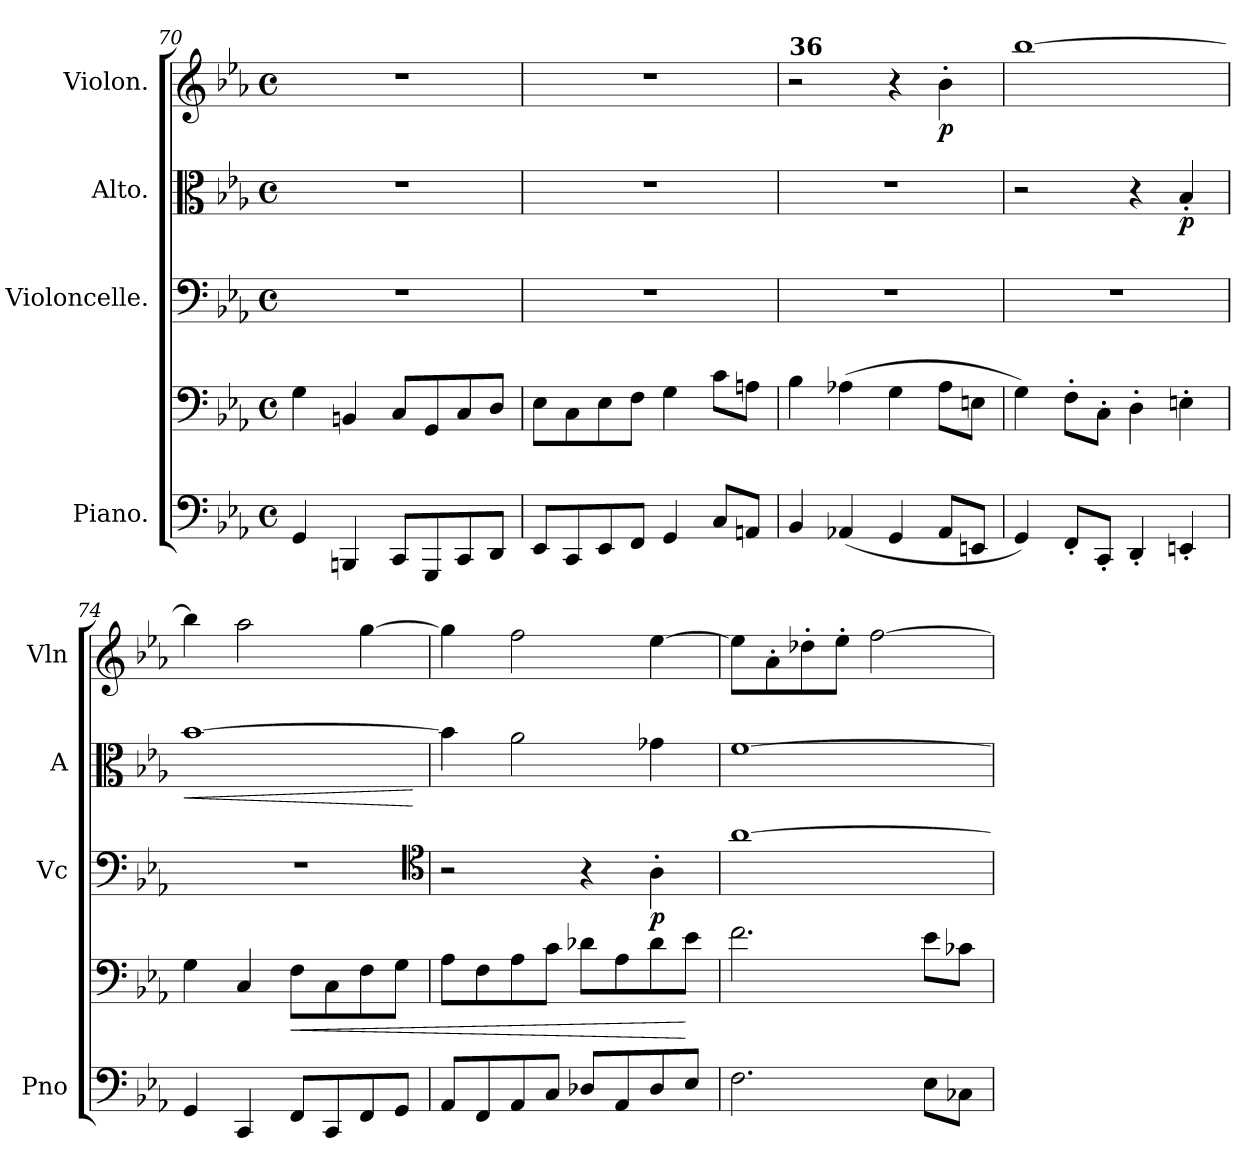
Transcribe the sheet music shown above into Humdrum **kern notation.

**kern	**kern	**dynam	**kern	**dynam	**kern	**dynam	**kern	**dynam
*part4	*part4	*part4	*part3	*part3	*part2	*part2	*part1	*part1
*staff5	*staff4	*staff4/5	*staff3	*staff3	*staff2	*staff2	*staff1	*staff1
*I"Piano.	*	*	*I"Violoncelle.	*	*I"Alto.	*	*I"Violon.	*
*I'Pno	*	*	*I'Vc	*	*I'A	*	*I'Vln	*
*clefF4	*clefF4	*	*clefF4	*	*clefC3	*	*clefG2	*
*k[b-e-a-]	*k[b-e-a-]	*	*k[b-e-a-]	*	*k[b-e-a-]	*	*k[b-e-a-]	*
*c:	*c:	*	*c:	*	*c:	*	*c:	*
*M4/4	*M4/4	*	*M4/4	*	*M4/4	*	*M4/4	*
*met(c)	*met(c)	*	*met(c)	*	*met(c)	*	*met(c)	*
=70	=70	=70	=70	=70	=70	=70	=70	=70
4GG/	4G\	.	1r	.	1r	.	1r	.
4BBBn/	4BBn/	.	.	.	.	.	.	.
8CC/L	8C/L	.	.	.	.	.	.	.
8GGG/	8GG/	.	.	.	.	.	.	.
8CC/	8C/	.	.	.	.	.	.	.
8DD/J	8D/J	.	.	.	.	.	.	.
=71	=71	=71	=71	=71	=71	=71	=71	=71
8EE-/L	8E-\L	.	1r	.	1r	.	1r	.
8CC/	8C\	.	.	.	.	.	.	.
8EE-/	8E-\	.	.	.	.	.	.	.
8FF/J	8F\J	.	.	.	.	.	.	.
4GG/	4G\	.	.	.	.	.	.	.
8C/L	8c\L	.	.	.	.	.	.	.
8AAn/J	8An\J	.	.	.	.	.	.	.
=72	=72	=72	=72	=72	=72	=72	=72	=72
!	!	!	!	!	!	!	!LO:TX:a:B:t=36	!
4BB-/	4B-\	.	1r	.	1r	.	2r	.
(4AA-X/	(4A-X\	.	.	.	.	.	.	.
4GG/	4G\	.	.	.	.	.	4r	.
8AA-/L	8A-\L	.	.	.	.	.	4b-'\	p
8EEn/J	8En\J	.	.	.	.	.	.	.
=73	=73	=73	=73	=73	=73	=73	=73	=73
4GG/)	4G\)	.	1r	.	2r	.	[1bb-	.
8FF'/L	8F'\L	.	.	.	.	.	.	.
8CC'/J	8C'\J	.	.	.	.	.	.	.
4DD'/	4D'\	.	.	.	4r	.	.	.
4EEn'/	4En'\	.	.	.	4B-'/	p	.	.
=74	=74	=74	=74	=74	=74	=74	=74	=74
!	!	!	!	!	!	!LO:HP:b	!	!
4GG/	4G\	.	1r	.	[1b-	<	4bb-\]	.
4CC/	4C/	.	.	.	.	.	2aa-\	.
!	!	!LO:HP:b	!	!	!	!	!	!
8FF/L	8F\L	<	.	.	.	.	.	.
8CC/	8C\	.	.	.	.	.	.	.
8FF/	8F\	.	.	.	.	.	[4gg\	.
8GG/J	8G\J	.	.	.	.	.	.	.
*	*	*	*clefC4	*	*	*	*	*
.	.	.	.	.	.	[	.	.
=75	=75	=75	=75	=75	=75	=75	=75	=75
8AA-/L	8A-\L	.	2r	.	4b-\]	.	4gg\]	.
8FF/	8F\	.	.	.	.	.	.	.
8AA-/	8A-\	.	.	.	2a-\	.	2ff\	.
8C/J	8c\J	.	.	.	.	.	.	.
8D-X/L	8d-X\L	.	4r	.	.	.	.	.
8AA-/	8A-\	.	.	.	.	.	.	.
8D-/	8d-\	.	4A-'\	p	4g-X\	.	[4ee-\	.
8E-/J	8e-\J	[	.	.	.	.	.	.
=76	=76	=76	=76	=76	=76	=76	=76	=76
2.F\	2.f\	.	[1a-	.	[1f	.	8ee-\L]	.
.	.	.	.	.	.	.	8a-'\	.
.	.	.	.	.	.	.	8dd-X'\	.
.	.	.	.	.	.	.	8ee-'\J	.
.	.	.	.	.	.	.	[2ff\	.
8E-\L	8e-\L	.	.	.	.	.	.	.
8C-X\J	8c-X\J	.	.	.	.	.	.	.
=	=	=	=	=	=	=	=	=
*-	*-	*-	*-	*-	*-	*-	*-	*-
